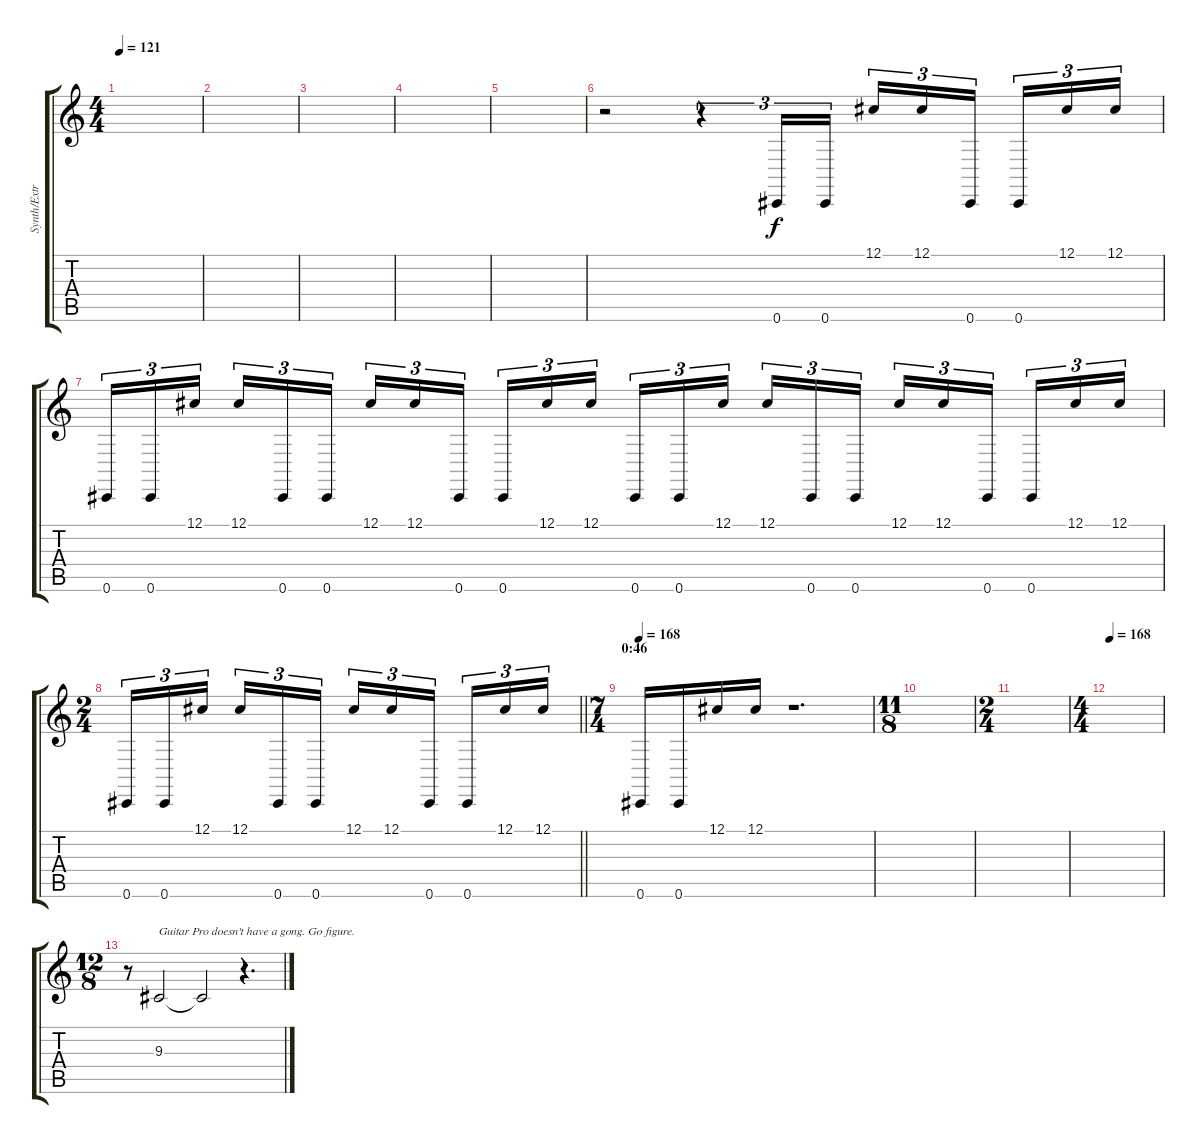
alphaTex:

\track ("Synth/Extra Guitar II/Vocals" "Synth/Extr") {instrument lead2sawtooth}
\staff {score tabs}
\tuning (Db4 Ab3 E3 B2 Gb2 Db2) {hide}
\ts (4 4)
\tempo 121
\clef g2
\ks c
|
|
|
|
|
r.2 r.4{tu (3 2)} 0.6.16{tu (3 2)} 0.6.16{tu (3 2)} 12.1.16{tu (3 2)} 12.1.16{tu (3 2)} 0.6.16{tu (3 2)} 0.6.16{tu (3 2)} 12.1.16{tu (3 2)} 12.1.16{tu (3 2)} |
0.6.16{tu (3 2)} 0.6.16{tu (3 2)} 12.1.16{tu (3 2)} 12.1.16{tu (3 2)} 0.6.16{tu (3 2)} 0.6.16{tu (3 2)} 12.1.16{tu (3 2)} 12.1.16{tu (3 2)} 0.6.16{tu (3 2)} 0.6.16{tu (3 2)} 12.1.16{tu (3 2)} 12.1.16{tu (3 2)} 0.6.16{tu (3 2)} 0.6.16{tu (3 2)} 12.1.16{tu (3 2)} 12.1.16{tu (3 2)} 0.6.16{tu (3 2)} 0.6.16{tu (3 2)} 12.1.16{tu (3 2)} 12.1.16{tu (3 2)} 0.6.16{tu (3 2)} 0.6.16{tu (3 2)} 12.1.16{tu (3 2)} 12.1.16{tu (3 2)} |
\ts (2 4)
\barLineRight lightlight
0.6.16{tu (3 2)} 0.6.16{tu (3 2)} 12.1.16{tu (3 2)} 12.1.16{tu (3 2)} 0.6.16{tu (3 2)} 0.6.16{tu (3 2)} 12.1.16{tu (3 2)} 12.1.16{tu (3 2)} 0.6.16{tu (3 2)} 0.6.16{tu (3 2)} 12.1.16{tu (3 2)} 12.1.16{tu (3 2)} |
\ts (7 4)
\section ("" "0:46")
\tempo 168
0.6.16 0.6.16 12.1.16 12.1.16 r.1{d volume 0} |
\ts (11 8)
|
\ts (2 4)
|
\ts (4 4)
\tempo 168
|
\ts (12 8)
r.8 9.3.2{txt "Guitar Pro doesn't have a gong. Go figure." volume 13 instrument reversecymbal} 9.3{t}.2{volume 3} r.4{d}
